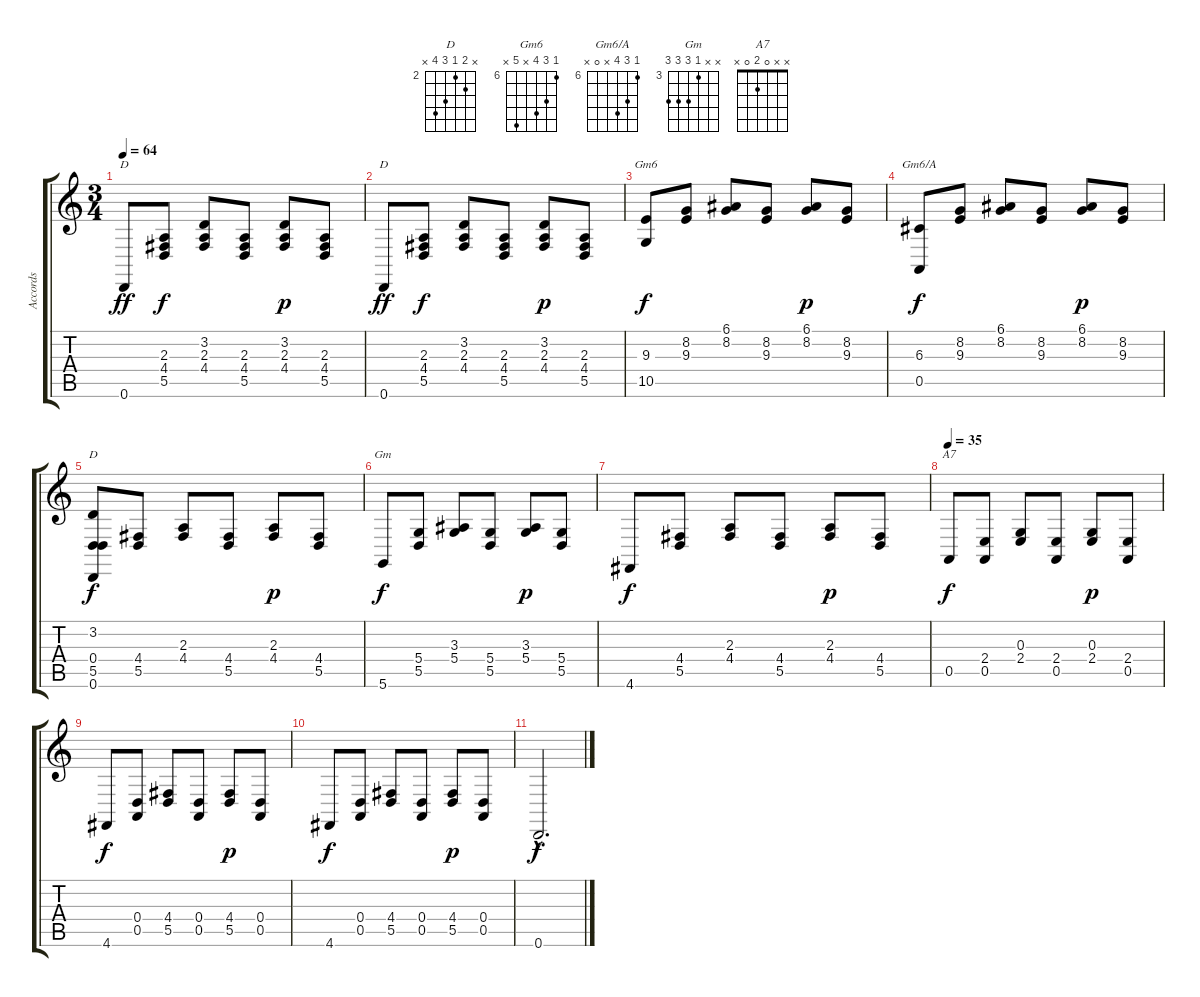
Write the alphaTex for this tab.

\track ("Accords" "Accords") {instrument fx4atmosphere}
\staff {score tabs}
\tuning (E4 B3 G3 D3 A2 D2) {hide}
\chord ("D" 2 3 2 4 5 0) {firstfret 2}
\chord ("D" x 3 2 4 5 0) {firstfret 2}
\chord ("Gm6" 6 8 9 x 10 x) {firstfret 6}
\chord ("Gm6/A" 6 8 9 x 0 x) {firstfret 6}
\chord ("D" x 3 2 4 5 x) {firstfret 2}
\chord ("Gm" x x 3 5 5 5) {firstfret 3}
\chord ("A7" x x 0 2 0 x)
\ts (3 4)
\tempo 64
\clef g2
\ks c
0.6.8{ch "D" dy ff} (2.3 4.4 5.5).8{dy f} (3.2 2.3 4.4).8 (2.3 4.4 5.5).8 (3.2 2.3 4.4).8{dy p} (2.3 4.4 5.5).8 |
0.6.8{ch "D" dy ff} (2.3 4.4 5.5).8{dy f} (3.2 2.3 4.4).8 (2.3 4.4 5.5).8 (3.2 2.3 4.4).8{dy p} (2.3 4.4 5.5).8 |
(9.3 10.5).8{ch "Gm6" dy f} (8.2 9.3).8 (6.1 8.2).8 (8.2 9.3).8 (6.1 8.2).8{dy p} (8.2 9.3).8 |
(6.3 0.5).8{ch "Gm6/A" dy f} (8.2 9.3).8 (6.1 8.2).8 (8.2 9.3).8 (6.1 8.2).8{dy p} (8.2 9.3).8 |
(3.2 0.4 5.5 0.6).8{ch "D" dy f} (4.4 5.5).8 (2.3 4.4).8 (4.4 5.5).8 (2.3 4.4).8{dy p} (4.4 5.5).8 |
5.6.8{ch "Gm" dy f} (5.4 5.5).8 (3.3 5.4).8 (5.4 5.5).8 (3.3 5.4).8{dy p} (5.4 5.5).8 |
4.6.8{dy f} (4.4 5.5).8 (2.3 4.4).8 (4.4 5.5).8 (2.3 4.4).8{dy p} (4.4 5.5).8 |
\tempo 35
0.5.8{ch "A7" dy f} (2.4 0.5).8 (0.3 2.4).8 (2.4 0.5).8 (0.3 2.4).8{dy p} (2.4 0.5).8 |
4.6.8{dy f} (0.4 0.5).8 (4.4 5.5).8 (0.4 0.5).8 (4.4 5.5).8{dy p} (0.4 0.5).8 |
4.6.8{dy f} (0.4 0.5).8 (4.4 5.5).8 (0.4 0.5).8 (4.4 5.5).8{dy p} (0.4 0.5).8 |
0.6{hac}.2{d dy f}
